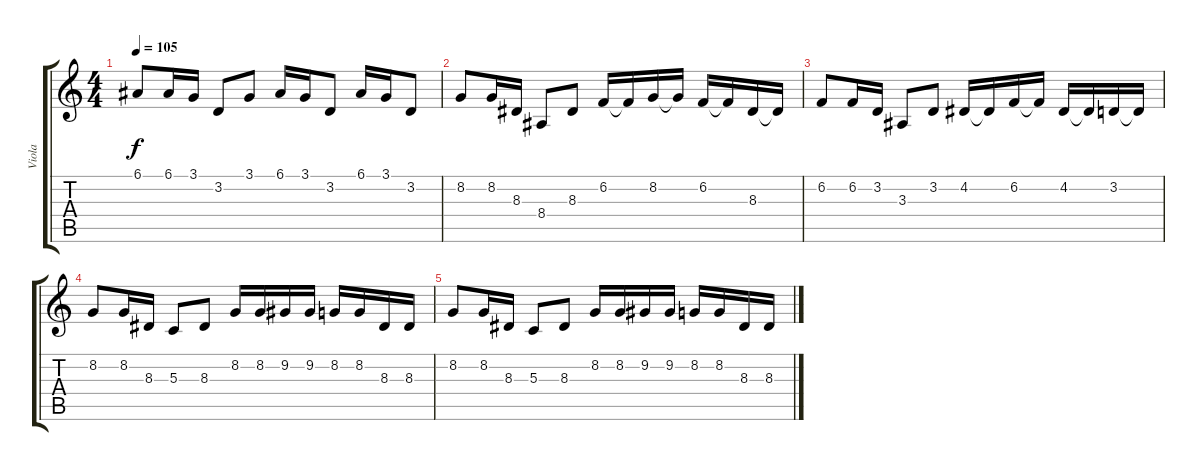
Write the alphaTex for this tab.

\track ("Viola" "Viola") {instrument viola}
\staff {score tabs}
\tuning (E4 B3 G3 D3 A2 E2) {hide}
\ts (4 4)
\tempo 105
\clef g2
\ks c
6.1.8{dy f} 6.1.16 3.1.16 3.2.8 3.1.8 6.1.16 3.1.16 3.2.8 6.1.16 3.1.16 3.2.8 |
8.2.8 8.2.16 8.3.16 8.4.8 8.3.8 6.2.16 6.2{t}.16 8.2.16 8.2{t}.16 6.2.16 6.2{t}.16 8.3.16 8.3{t}.16 |
6.2.8 6.2.16 3.2.16 3.3.8 3.2.8 4.2.16 4.2{t}.16 6.2.16 6.2{t}.16 4.2.16 4.2{t}.16 3.2.16 3.2{t}.16 |
8.2.8 8.2.16 8.3.16 5.3.8 8.3.8 8.2.16 8.2.16 9.2.16 9.2.16 8.2.16 8.2.16 8.3.16 8.3.16 |
8.2.8 8.2.16 8.3.16 5.3.8 8.3.8 8.2.16 8.2.16 9.2.16 9.2.16 8.2.16 8.2.16 8.3.16 8.3.16
